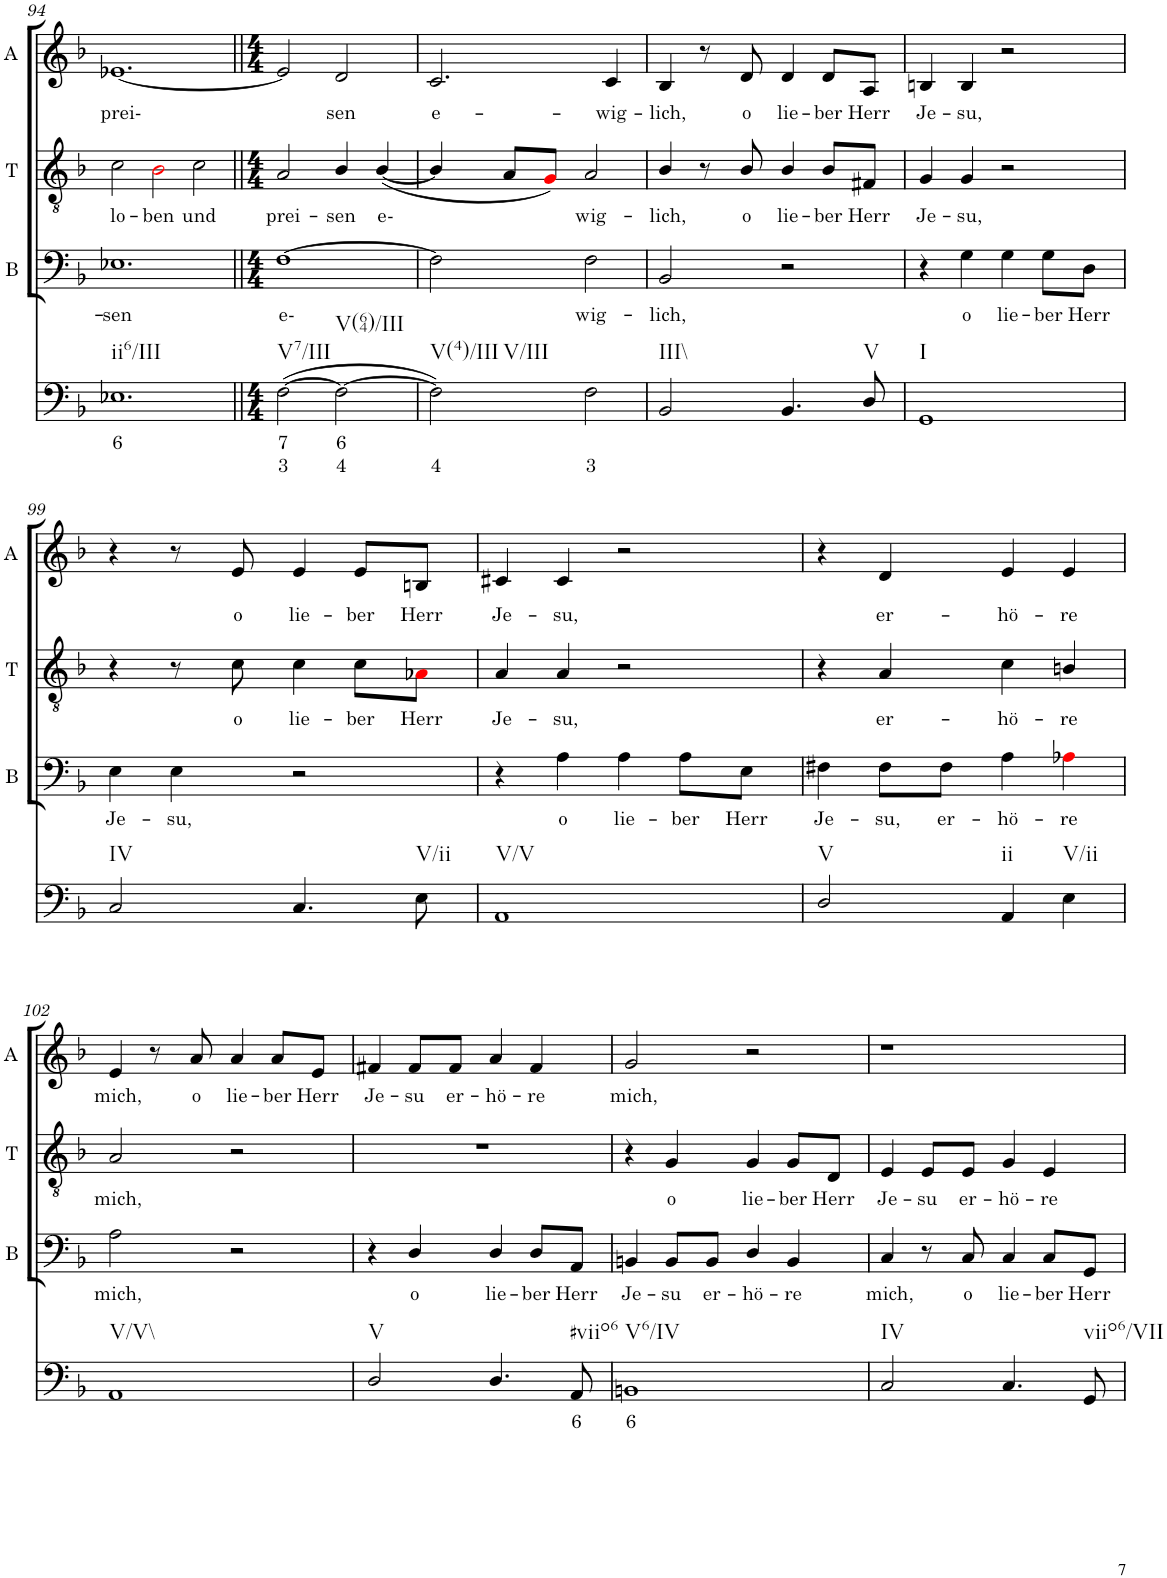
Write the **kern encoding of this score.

**kern	**text	**text	**kern	**text	**kern	**text	**kern	**text
*part4	*part4	*part4	*part3	*part3	*part2	*part2	*part1	*part1
*staff4	*staff4	*staff4	*staff3	*staff3	*staff2	*staff2	*staff1	*staff1
*I"Continuo	*	*	*I"Bass	*	*I"Tenor	*	*I"Alto	*
*	*	*	*I'B	*	*I'T	*	*I'A	*
!!LO:PB:g=z
*clefF4	*	*	*clefF4	*	*clefGv2	*	*clefG2	*
*k[b-]	*	*	*k[b-]	*	*k[b-]	*	*k[b-]	*
*M3/2	*	*	*M3/2	*	*M3/2	*	*M3/2	*
=94	=94	=94	=94	=94	=94	=94	=94	=94
!LO:TX:b:t=ii6/III	!	!	!	!	!	!	!	!
!	!LO:LY:b	!	!	!LO:LY:b	!	!LO:LY:b	!	!LO:LY:b
1.E-X	6	.	1.E-X	sen	2c\	lo-	[1.e-X	prei-
!	!	!	!	!	!	!LO:LY:b	!	!
.	.	.	.	.	2B-i\	ben	.	.
!	!	!	!	!	!	!LO:LY:b	!	!
.	.	.	.	.	2c\	und	.	.
=95||	=95||	=95||	=95||	=95||	=95||	=95||	=95||	=95||
*M4/4	*	*	*M4/4	*	*M4/4	*	*M4/4	*
!LO:TX:b:t=V7/III	!	!	!	!	!	!	!	!
!	!LO:LY:b	!LO:LY:b	!	!LO:LY:b	!	!LO:LY:b	!	!
([2F\	7	3	[1F	e-	2A/	prei-	2e-/]	.
!LO:TX:b:t=V(64)/III	!	!	!	!	!	!	!	!
!	!LO:LY:b	!LO:LY:b	!	!	!	!LO:LY:b	!	!LO:LY:b
2F\_	6	4	.	.	4B-/	sen	2d/	sen
!	!	!	!	!	!	!LO:LY:b	!	!
.	.	.	.	.	([4B-/	e-	.	.
=96	=96	=96	=96	=96	=96	=96	=96	=96
!LO:TX:b:t=V(4)/III	!	!	!	!	!	!	!	!
!LO:TX:b:t=V/III	!	!	!	!	!	!	!	!
!	!	!LO:LY:b	!	!	!	!	!	!LO:LY:b
2F\])	.	4	2F\]	.	4B-/]	.	2.c/	e-
.	.	.	.	.	8A/L	.	.	.
.	.	.	.	.	8Gi/J)	.	.	.
!	!	!LO:LY:b	!	!LO:LY:b	!	!LO:LY:b	!	!
2F\	.	3	2F\	wig-	2A/	wig-	.	.
!	!	!	!	!	!	!	!	!LO:LY:b
.	.	.	.	.	.	.	4c/	wig-
=97	=97	=97	=97	=97	=97	=97	=97	=97
!LO:TX:b:t=III\\	!	!	!	!	!	!	!	!
!	!	!	!	!LO:LY:b	!	!LO:LY:b	!	!LO:LY:b
2BB-/	.	.	2BB-/	lich,	4B-/	lich,	4B-/	lich,
.	.	.	.	.	8r	.	8r	.
!	!	!	!	!	!	!LO:LY:b	!	!LO:LY:b
.	.	.	.	.	8B-/	o	8d/	o
!	!	!	!	!	!	!LO:LY:b	!	!LO:LY:b
4.BB-/	.	.	2r	.	4B-/	lie-	4d/	lie-
!	!	!	!	!	!	!LO:LY:b	!	!LO:LY:b
.	.	.	.	.	8B-/L	ber	8d/L	ber
!LO:TX:b:t=V	!	!	!	!	!	!	!	!
!	!	!	!	!	!	!LO:LY:b	!	!LO:LY:b
8D/	.	.	.	.	8F#X/J	Herr	8A/J	Herr
=98	=98	=98	=98	=98	=98	=98	=98	=98
!LO:TX:b:t=I	!	!	!	!	!	!	!	!
!	!	!	!	!	!	!LO:LY:b	!	!LO:LY:b
1GG	.	.	4r	.	4G/	Je-	4Bn/	Je-
!	!	!	!	!LO:LY:b	!	!LO:LY:b	!	!LO:LY:b
.	.	.	4G\	o	4G/	su,	4B/	su,
!	!	!	!	!LO:LY:b	!	!	!	!
.	.	.	4G\	lie-	2r	.	2r	.
!	!	!	!	!LO:LY:b	!	!	!	!
.	.	.	8G\L	ber	.	.	.	.
!	!	!	!	!LO:LY:b	!	!	!	!
.	.	.	8D\J	Herr	.	.	.	.
!!LO:LB:g=z
=99	=99	=99	=99	=99	=99	=99	=99	=99
!LO:TX:b:t=IV	!	!	!	!	!	!	!	!
!	!	!	!	!LO:LY:b	!	!	!	!
2C/	.	.	4E\	Je-	4r	.	4r	.
!	!	!	!	!LO:LY:b	!	!	!	!
.	.	.	4E\	su,	8r	.	8r	.
!	!	!	!	!	!	!LO:LY:b	!	!LO:LY:b
.	.	.	.	.	8c\	o	8e/	o
!	!	!	!	!	!	!LO:LY:b	!	!LO:LY:b
4.C/	.	.	2r	.	4c\	lie-	4e/	lie-
!	!	!	!	!	!	!LO:LY:b	!	!LO:LY:b
.	.	.	.	.	8c\L	ber	8e/L	ber
!LO:TX:b:t=V/ii	!	!	!	!	!	!	!	!
!	!	!	!	!	!	!LO:LY:b	!	!LO:LY:b
8E\	.	.	.	.	8A-Xi\J	Herr	8Bn/J	Herr
=100	=100	=100	=100	=100	=100	=100	=100	=100
!LO:TX:b:t=V/V	!	!	!	!	!	!	!	!
!	!	!	!	!	!	!LO:LY:b	!	!LO:LY:b
1AA	.	.	4r	.	4A/	Je-	4c#X/	Je-
!	!	!	!	!LO:LY:b	!	!LO:LY:b	!	!LO:LY:b
.	.	.	4A\	o	4A/	su,	4c#/	su,
!	!	!	!	!LO:LY:b	!	!	!	!
.	.	.	4A\	lie-	2r	.	2r	.
!	!	!	!	!LO:LY:b	!	!	!	!
.	.	.	8A\L	ber	.	.	.	.
!	!	!	!	!LO:LY:b	!	!	!	!
.	.	.	8E\J	Herr	.	.	.	.
=101	=101	=101	=101	=101	=101	=101	=101	=101
!LO:TX:b:t=V	!	!	!	!	!	!	!	!
!	!	!	!	!LO:LY:b	!	!	!	!
2D/	.	.	4F#X\	Je-	4r	.	4r	.
!	!	!	!	!LO:LY:b	!	!LO:LY:b	!	!LO:LY:b
.	.	.	8F#\L	su,	4A/	er-	4d/	er-
!	!	!	!	!LO:LY:b	!	!	!	!
.	.	.	8F#\J	er-	.	.	.	.
!LO:TX:b:t=ii	!	!	!	!	!	!	!	!
!	!	!	!	!LO:LY:b	!	!LO:LY:b	!	!LO:LY:b
4AA/	.	.	4A\	hö-	4c\	hö-	4e/	hö-
!LO:TX:b:t=V/ii	!	!	!	!	!	!	!	!
!	!	!	!	!LO:LY:b	!	!LO:LY:b	!	!LO:LY:b
4E\	.	.	4A-Xi\	re	4Bn/	re	4e/	re
!!LO:LB:g=z
=102	=102	=102	=102	=102	=102	=102	=102	=102
!LO:TX:b:t=V/V\\	!	!	!	!	!	!	!	!
!	!	!	!	!LO:LY:b	!	!LO:LY:b	!	!LO:LY:b
1AA	.	.	2A\	mich,	2A/	mich,	4e/	mich,
.	.	.	.	.	.	.	8r	.
!	!	!	!	!	!	!	!	!LO:LY:b
.	.	.	.	.	.	.	8a/	o
!	!	!	!	!	!	!	!	!LO:LY:b
.	.	.	2r	.	2r	.	4a/	lie-
!	!	!	!	!	!	!	!	!LO:LY:b
.	.	.	.	.	.	.	8a/L	ber
!	!	!	!	!	!	!	!	!LO:LY:b
.	.	.	.	.	.	.	8e/J	Herr
=103	=103	=103	=103	=103	=103	=103	=103	=103
!LO:TX:b:t=V	!	!	!	!	!	!	!	!
!	!	!	!	!	!	!	!	!LO:LY:b
2D/	.	.	4r	.	1r	.	4f#X/	Je-
!	!	!	!	!LO:LY:b	!	!	!	!LO:LY:b
.	.	.	4D/	o	.	.	8f#/L	su
!	!	!	!	!	!	!	!	!LO:LY:b
.	.	.	.	.	.	.	8f#/J	er-
!	!	!	!	!LO:LY:b	!	!	!	!LO:LY:b
4.D/	.	.	4D/	lie-	.	.	4a/	hö-
!	!	!	!	!LO:LY:b	!	!	!	!LO:LY:b
.	.	.	8D/L	ber	.	.	4f#/	re
!LO:TX:b:t=#viio6	!	!	!	!	!	!	!	!
!	!LO:LY:b	!	!	!LO:LY:b	!	!	!	!
8AA/	6	.	8AA/J	Herr	.	.	.	.
=104	=104	=104	=104	=104	=104	=104	=104	=104
!LO:TX:b:t=V6/IV	!	!	!	!	!	!	!	!
!	!LO:LY:b	!	!	!LO:LY:b	!	!	!	!LO:LY:b
1BBn	6	.	4BBn/	Je-	4r	.	2g/	mich,
!	!	!	!	!LO:LY:b	!	!LO:LY:b	!	!
.	.	.	8BB/L	su	4G/	o	.	.
!	!	!	!	!LO:LY:b	!	!	!	!
.	.	.	8BB/J	er-	.	.	.	.
!	!	!	!	!LO:LY:b	!	!LO:LY:b	!	!
.	.	.	4D/	hö-	4G/	lie-	2r	.
!	!	!	!	!LO:LY:b	!	!LO:LY:b	!	!
.	.	.	4BB/	re	8G/L	ber	.	.
!	!	!	!	!	!	!LO:LY:b	!	!
.	.	.	.	.	8D/J	Herr	.	.
=105	=105	=105	=105	=105	=105	=105	=105	=105
!LO:TX:b:t=IV	!	!	!	!	!	!	!	!
!	!	!	!	!LO:LY:b	!	!LO:LY:b	!	!
2C/	.	.	4C/	mich,	4E/	Je-	1r	.
!	!	!	!	!	!	!LO:LY:b	!	!
.	.	.	8r	.	8E/L	su	.	.
!	!	!	!	!LO:LY:b	!	!LO:LY:b	!	!
.	.	.	8C/	o	8E/J	er-	.	.
!	!	!	!	!LO:LY:b	!	!LO:LY:b	!	!
4.C/	.	.	4C/	lie-	4G/	hö-	.	.
!	!	!	!	!LO:LY:b	!	!LO:LY:b	!	!
.	.	.	8C/L	ber	4E/	re	.	.
!LO:TX:b:t=viio6/VII	!	!	!	!	!	!	!	!
!	!	!	!	!LO:LY:b	!	!	!	!
8GG/	.	.	8GG/J	Herr	.	.	.	.
=	=	=	=	=	=	=	=	=
*-	*-	*-	*-	*-	*-	*-	*-	*-
